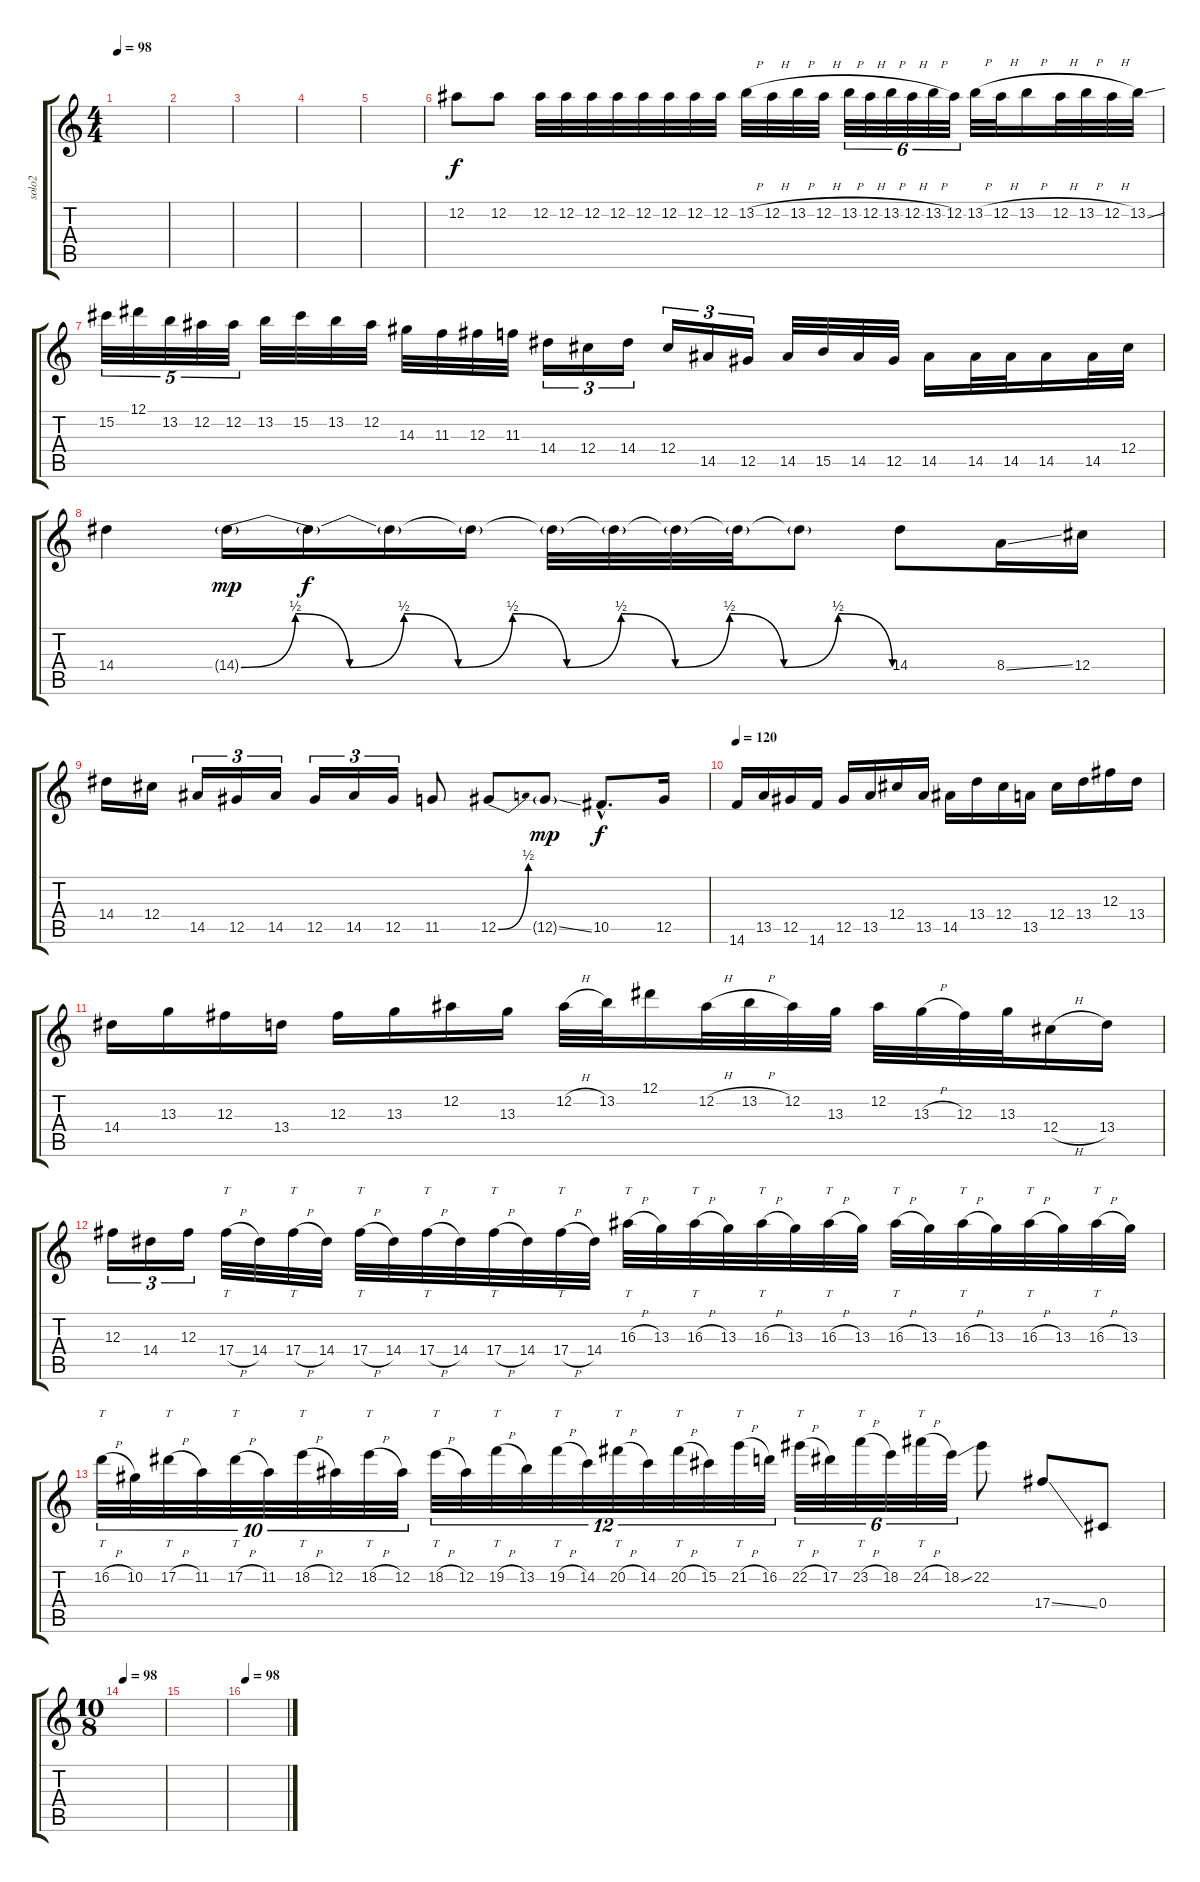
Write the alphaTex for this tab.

\track ("solo2" "solo2") {instrument distortionguitar}
\staff {score tabs}
\tuning (Eb4 Bb3 Gb3 Db3 Ab2 Eb2) {hide}
\ts (4 4)
\tempo 98
\clef g2
\ks c
|
|
|
|
|
12.2.8 12.2.8 12.2.32 12.2.32 12.2.32 12.2.32 12.2.32 12.2.32 12.2.32 12.2.32 13.2{h}.32 12.2{h}.32 13.2{h}.32 12.2{h}.32 13.2{h}.32{tu (6 4)} 12.2{h}.32{tu (6 4)} 13.2{h}.32{tu (6 4)} 12.2{h}.32{tu (6 4)} 13.2{h}.32{tu (6 4)} 12.2.32{tu (6 4)} 13.2{h}.32 12.2{h}.32 13.2{h}.16 12.2{h}.32 13.2{h}.32 12.2{h}.32 13.2{ss}.32 |
15.2.32{tu (5 4)} 12.1.32{tu (5 4)} 13.2.32{tu (5 4)} 12.2.32{tu (5 4)} 12.2.32{tu (5 4)} 13.2.32 15.2.32 13.2.32 12.2.32 14.3.32 11.3.32 12.3.32 11.3.32 14.4.16{tu (3 2)} 12.4.16{tu (3 2)} 14.4.16{tu (3 2)} 12.4.16{tu (3 2)} 14.5.16{tu (3 2)} 12.5.16{tu (3 2)} 14.5.32 15.5.32 14.5.32 12.5.32 14.5.16 14.5.32 14.5.32 14.5.16 14.5.32 12.4.32 |
14.4.4 14.4{be (custom 0 0 5 2 10 0 15 2 20 0 25 2 30 0 35 2 40 0 45 2 50 0 55 2 60 0) g}.16{dy mp} 14.4{t}.16{dy f} 14.4{t}.16 14.4{t}.16 14.4{t}.32 14.4{t}.32 14.4{t}.32 14.4{t}.32 14.4{t}.8 14.4.8 8.4{ss}.16 12.4.16 |
14.4.16 12.4.16 14.5.16{tu (3 2)} 12.5.16{tu (3 2)} 14.5.16{tu (3 2)} 12.5.16{tu (3 2)} 14.5.16{tu (3 2)} 12.5.16{tu (3 2)} 11.5.8 12.5{be (bend 0 0 60 2)}.8 12.5{ss g}.8{dy mp} 10.5{hac}.8{d dy f} 12.5.16 |
\tempo 120
14.6.16 13.5.16 12.5.16 14.6.16 12.5.16 13.5.16 12.4.16 13.5.16 14.5.16 13.4.16 12.4.16 13.5.16 12.4.16 13.4.16 12.3.16 13.4.16 |
14.4.16 13.3.16 12.3.16 13.4.16 12.3.16 13.3.16 12.2.16 13.3.16 12.2{h}.32 13.2.32 12.1.16 12.2{h}.32 13.2{h}.32 12.2.32 13.3.32 12.2.32 13.3{h}.32 12.3.32 13.3.32 12.4{h}.16 13.4.16 |
12.3.16{tu (3 2)} 14.4.16{tu (3 2)} 12.3.16{tu (3 2)} 17.4{h}.32{tt} 14.4.32 17.4{h}.32{tt} 14.4.32 17.4{h}.32{tt} 14.4.32 17.4{h}.32{tt} 14.4.32 17.4{h}.32{tt} 14.4.32 17.4{h}.32{tt} 14.4.32 16.3{h}.32{tt} 13.3.32 16.3{h}.32{tt} 13.3.32 16.3{h}.32{tt} 13.3.32 16.3{h}.32{tt} 13.3.32 16.3{h}.32{tt} 13.3.32 16.3{h}.32{tt} 13.3.32 16.3{h}.32{tt} 13.3.32 16.3{h}.32{tt} 13.3.32 |
16.2{h}.32{tt tu (10 8)} 10.2.32{tu (10 8)} 17.2{h}.32{tt tu (10 8)} 11.2.32{tu (10 8)} 17.2{h}.32{tt tu (10 8)} 11.2.32{tu (10 8)} 18.2{h}.32{tt tu (10 8)} 12.2.32{tu (10 8)} 18.2{h}.32{tt tu (10 8)} 12.2.32{tu (10 8)} 18.2{h}.32{tt tu (12 8)} 12.2.32{tu (12 8)} 19.2{h}.32{tt tu (12 8)} 13.2.32{tu (12 8)} 19.2{h}.32{tt tu (12 8)} 14.2.32{tu (12 8)} 20.2{h}.32{tt tu (12 8)} 14.2.32{tu (12 8)} 20.2{h}.32{tt tu (12 8)} 15.2.32{tu (12 8)} 21.2{h}.32{tt tu (12 8)} 16.2.32{tu (12 8)} 22.2{h}.32{tt tu (6 4)} 17.2.32{tu (6 4)} 23.2{h}.32{tt tu (6 4)} 18.2.32{tu (6 4)} 24.2{h}.32{tt tu (6 4)} 18.2{ss}.32{tu (6 4)} 22.2.8 17.4{ss}.8 0.4.8 |
\ts (10 8)
\tempo 98
|
|
\tempo 98
